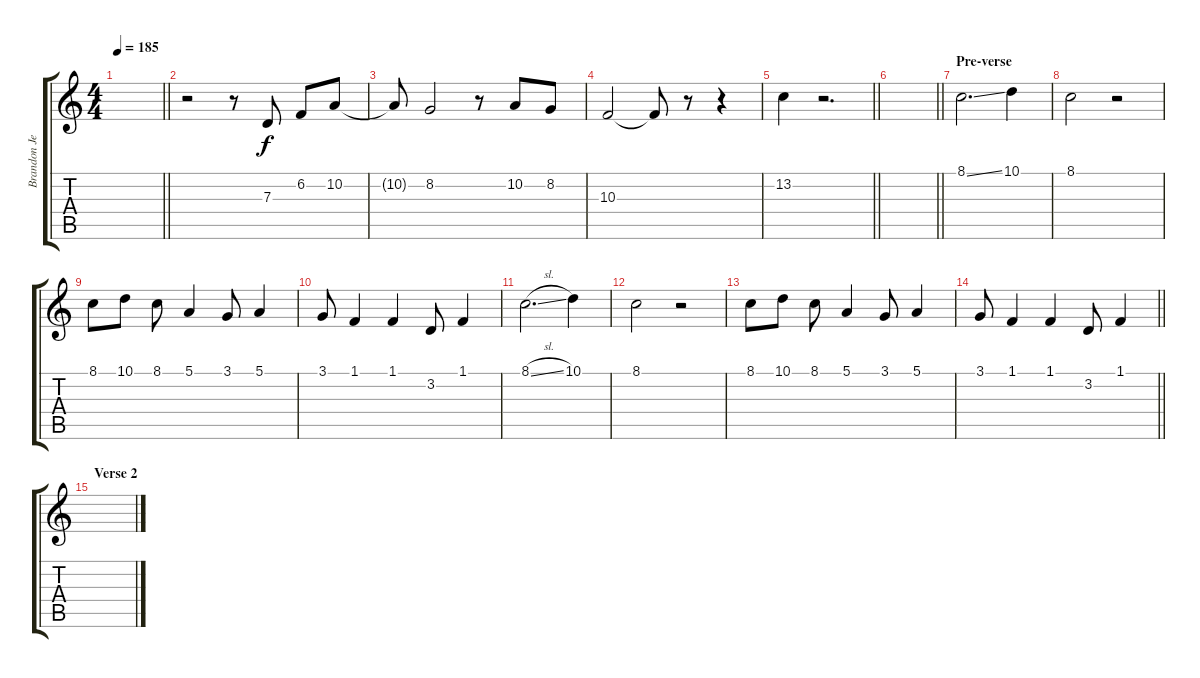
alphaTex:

\track ("Brandon Jenison (Trumpet)" "Brandon Je") {instrument trumpet}
\staff {score tabs}
\tuning (E4 B3 G3 D3 A2 E2) {hide}
\ts (4 4)
\tempo 185
\clef g2
\barLineRight lightlight
\ks c
|
r.2 r.8 7.3.8 6.2.8 10.2.8 |
10.2{t}.8 8.2.2 r.8 10.2.8 8.2.8 |
10.3.2 10.3{t}.8 r.8 r.4 |
\barLineRight lightlight
13.2.4 r.2{d} |
\barLineRight lightlight
|
\section ("" "Pre-verse")
8.1{ss}.2{d} 10.1.4 |
8.1.2 r.2 |
8.1.8 10.1.8 8.1.8 5.1.4 3.1.8 5.1.4 |
3.1.8 1.1.4 1.1.4 3.2.8 1.1.4 |
8.1{sl}.2{d} 10.1.4 |
8.1.2 r.2 |
8.1.8 10.1.8 8.1.8 5.1.4 3.1.8 5.1.4 |
\barLineRight lightlight
3.1.8 1.1.4 1.1.4 3.2.8 1.1.4 |
\section ("" "Verse 2")
